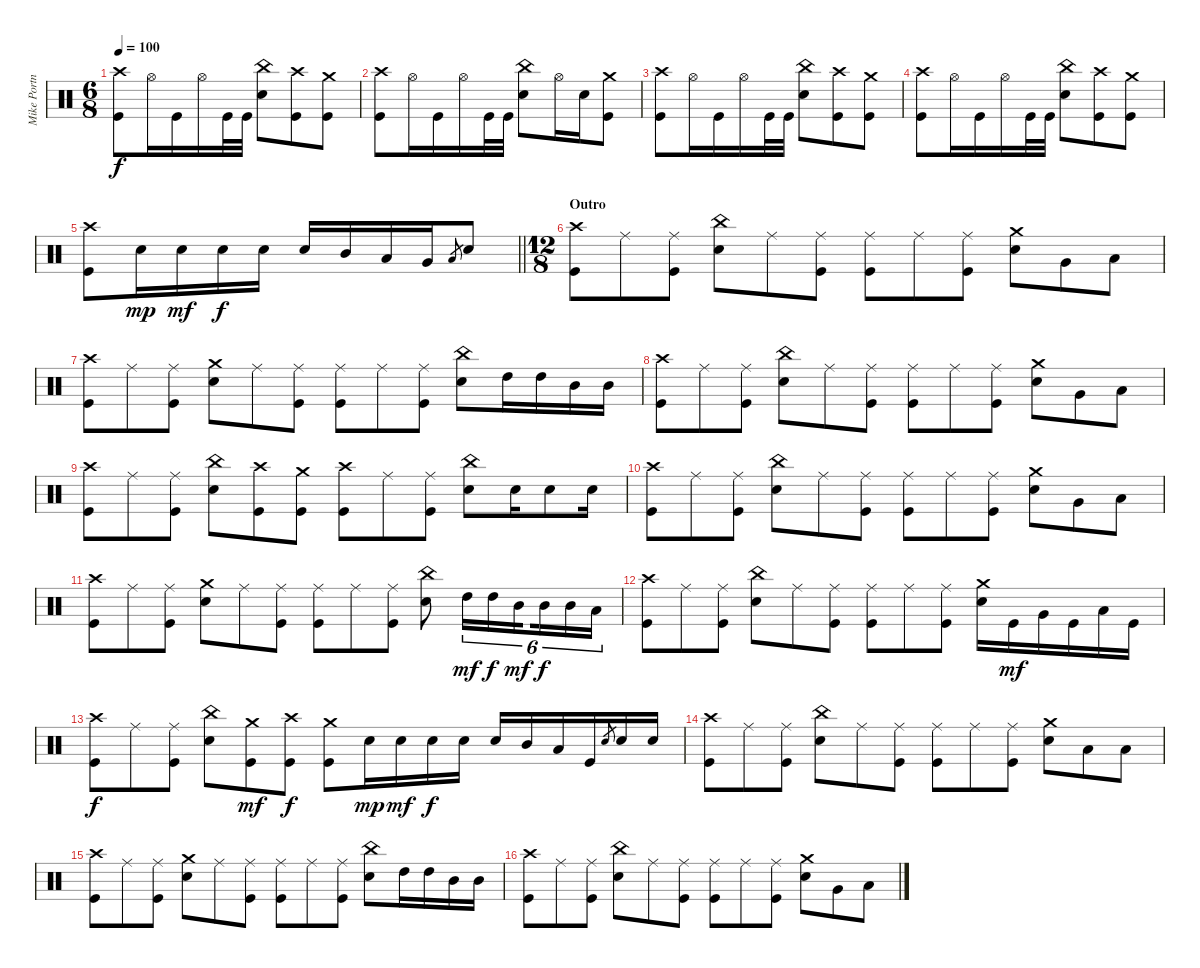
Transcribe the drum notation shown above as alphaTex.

\track ("Mike Portnoy" "Mike Portn") {instrument percussion}
\staff {score}
\articulation defaults
\ts (6 8)
\tempo 100
\clef neutral
\ks c
("Crash high (hit)" "Kick (hit)").8{dy f} "Hi-Hat (open)".16 "Kick (hit)".16 "Hi-Hat (open)".16 "Kick (hit)".32 "Kick (hit)".32 ("China (hit)" "Electric Snare (hit)").8 ("Crash high (hit)" "Kick (hit)").8 ("Crash medium (hit)" "Kick (hit)").8 |
("Crash high (hit)" "Kick (hit)").8 "Hi-Hat (open)".16 "Kick (hit)".16 "Hi-Hat (open)".16 "Kick (hit)".32 "Kick (hit)".32 ("China (hit)" "Electric Snare (hit)").8 "Hi-Hat (open)".16 "Electric Snare (hit)".16 ("Crash medium (hit)" "Kick (hit)").8 |
("Crash high (hit)" "Kick (hit)").8 "Hi-Hat (open)".16 "Kick (hit)".16 "Hi-Hat (open)".16 "Kick (hit)".32 "Kick (hit)".32 ("China (hit)" "Electric Snare (hit)").8 ("Crash high (hit)" "Kick (hit)").8 ("Crash medium (hit)" "Kick (hit)").8 |
("Crash high (hit)" "Kick (hit)").8 "Hi-Hat (open)".16 "Kick (hit)".16 "Hi-Hat (open)".16 "Kick (hit)".32 "Kick (hit)".32 ("China (hit)" "Electric Snare (hit)").8 ("Crash high (hit)" "Kick (hit)").8 ("Crash medium (hit)" "Kick (hit)").8 |
\barLineRight lightlight
("Crash high (hit)" "Kick (hit)").8 "Electric Snare (hit)".16{dy mp} "Electric Snare (hit)".16{dy mf} "Electric Snare (hit)".16{dy f} "Electric Snare (hit)".16 "Electric Snare (hit)".16 "Mid Tom (hit)".16 "Low Tom (hit)".16 "Very Low Tom (hit)".16 "Low Tom (hit)".8{gr} "Electric Snare (hit)".8 |
\ts (12 8)
\section ("" "Outro")
("Crash high (hit)" "Kick (hit)").8 "Ride (middle)".8 ("Ride (middle)" "Kick (hit)").8 ("China (hit)" "Electric Snare (hit)").8 "Ride (middle)".8 ("Ride (middle)" "Kick (hit)").8 ("Ride (middle)" "Kick (hit)").8 "Ride (middle)".8 ("Ride (middle)" "Kick (hit)").8 ("Crash medium (hit)" "Electric Snare (hit)").8 "Very Low Tom (hit)".8 "Low Floor Tom (hit)".8 |
("Crash high (hit)" "Kick (hit)").8 "Ride (middle)".8 ("Ride (middle)" "Kick (hit)").8 ("Crash medium (hit)" "Electric Snare (hit)").8 "Ride (middle)".8 ("Ride (middle)" "Kick (hit)").8 ("Ride (middle)" "Kick (hit)").8 "Ride (middle)".8 ("Ride (middle)" "Kick (hit)").8 ("China (hit)" "Electric Snare (hit)").8 "High Tom (hit)".16 "High Tom (hit)".16 "Mid Tom (hit)".16 "Mid Tom (hit)".16 |
("Crash high (hit)" "Kick (hit)").8 "Ride (middle)".8 ("Ride (middle)" "Kick (hit)").8 ("China (hit)" "Electric Snare (hit)").8 "Ride (middle)".8 ("Ride (middle)" "Kick (hit)").8 ("Ride (middle)" "Kick (hit)").8 "Ride (middle)".8 ("Ride (middle)" "Kick (hit)").8 ("Crash medium (hit)" "Electric Snare (hit)").8 "Very Low Tom (hit)".8 "Low Floor Tom (hit)".8 |
("Crash high (hit)" "Kick (hit)").8 "Ride (middle)".8 ("Ride (middle)" "Kick (hit)").8 ("China (hit)" "Electric Snare (hit)").8 ("Crash high (hit)" "Kick (hit)").8 ("Crash medium (hit)" "Kick (hit)").8 ("Crash high (hit)" "Kick (hit)").8 "Ride (middle)".8 ("Ride (middle)" "Kick (hit)").8 ("China (hit)" "Electric Snare (hit)").8 "Electric Snare (hit)".16 "Electric Snare (hit)".8 "Electric Snare (hit)".16 |
("Crash high (hit)" "Kick (hit)").8 "Ride (middle)".8 ("Ride (middle)" "Kick (hit)").8 ("China (hit)" "Electric Snare (hit)").8 "Ride (middle)".8 ("Ride (middle)" "Kick (hit)").8 ("Ride (middle)" "Kick (hit)").8 "Ride (middle)".8 ("Ride (middle)" "Kick (hit)").8 ("Crash medium (hit)" "Electric Snare (hit)").8 "Very Low Tom (hit)".8 "Low Floor Tom (hit)".8 |
("Crash high (hit)" "Kick (hit)").8 "Ride (middle)".8 ("Ride (middle)" "Kick (hit)").8 ("Crash medium (hit)" "Electric Snare (hit)").8 "Ride (middle)".8 ("Ride (middle)" "Kick (hit)").8 ("Ride (middle)" "Kick (hit)").8 "Ride (middle)".8 ("Ride (middle)" "Kick (hit)").8 ("China (hit)" "Electric Snare (hit)").8 "High Tom (hit)".16{tu (6 4) dy mf} "High Tom (hit)".16{tu (6 4) dy f} "Mid Tom (hit)".16{tu (6 4) dy mf beam splitsecondary} "Mid Tom (hit)".16{tu (6 4) dy f} "Mid Tom (hit)".16{tu (6 4)} "Low Tom (hit)".16{tu (6 4)} |
("Crash high (hit)" "Kick (hit)").8 "Ride (middle)".8 ("Ride (middle)" "Kick (hit)").8 ("China (hit)" "Electric Snare (hit)").8 "Ride (middle)".8 ("Ride (middle)" "Kick (hit)").8 ("Ride (middle)" "Kick (hit)").8 "Ride (middle)".8 ("Ride (middle)" "Kick (hit)").8 ("Crash medium (hit)" "Electric Snare (hit)").16 "Kick (hit)".16{dy mf} "Very Low Tom (hit)".16 "Kick (hit)".16 "Low Floor Tom (hit)".16 "Kick (hit)".16 |
("Crash high (hit)" "Kick (hit)").8{dy f} "Ride (middle)".8 ("Ride (middle)" "Kick (hit)").8 ("China (hit)" "Electric Snare (hit)").8 ("Crash medium (hit)" "Kick (hit)").8{dy mf} ("Crash high (hit)" "Kick (hit)").8{dy f} ("Crash medium (hit)" "Kick (hit)").8 "Electric Snare (hit)".16{dy mp} "Electric Snare (hit)".16{dy mf} "Electric Snare (hit)".16{dy f} "Electric Snare (hit)".16 "Electric Snare (hit)".16 "Mid Tom (hit)".16 "Low Tom (hit)".16 "Kick (hit)".16 "Electric Snare (hit)".8{gr} "Electric Snare (hit)".16 "Electric Snare (hit)".16 |
("Crash high (hit)" "Kick (hit)").8 "Ride (middle)".8 ("Ride (middle)" "Kick (hit)").8 ("China (hit)" "Electric Snare (hit)").8 "Ride (middle)".8 ("Ride (middle)" "Kick (hit)").8 ("Ride (middle)" "Kick (hit)").8 "Ride (middle)".8 ("Ride (middle)" "Kick (hit)").8 ("Crash medium (hit)" "Electric Snare (hit)").8 "Low Tom (hit)".8 "Low Floor Tom (hit)".8 |
("Crash high (hit)" "Kick (hit)").8 "Ride (middle)".8 ("Ride (middle)" "Kick (hit)").8 ("Crash medium (hit)" "Electric Snare (hit)").8 "Ride (middle)".8 ("Ride (middle)" "Kick (hit)").8 ("Ride (middle)" "Kick (hit)").8 "Ride (middle)".8 ("Ride (middle)" "Kick (hit)").8 ("China (hit)" "Electric Snare (hit)").8 "High Tom (hit)".16 "High Tom (hit)".16 "Mid Tom (hit)".16 "Mid Tom (hit)".16 |
("Crash high (hit)" "Kick (hit)").8 "Ride (middle)".8 ("Ride (middle)" "Kick (hit)").8 ("China (hit)" "Electric Snare (hit)").8 "Ride (middle)".8 ("Ride (middle)" "Kick (hit)").8 ("Ride (middle)" "Kick (hit)").8 "Ride (middle)".8 ("Ride (middle)" "Kick (hit)").8 ("Crash medium (hit)" "Electric Snare (hit)").8 "Very Low Tom (hit)".8 "Low Floor Tom (hit)".8
